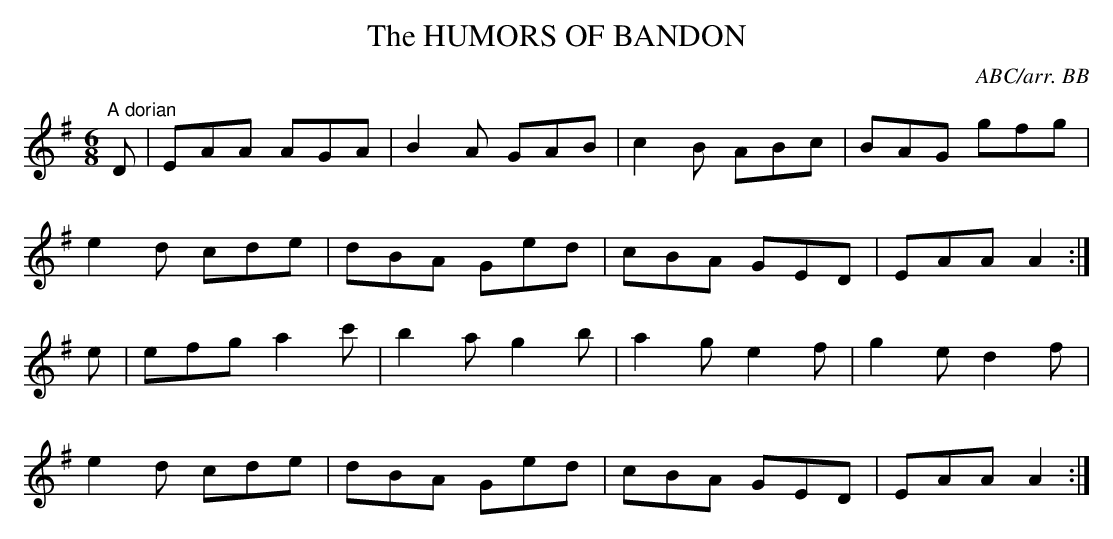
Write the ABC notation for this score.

X:1
T:HUMORS OF BANDON, The
C:ABC/arr. BB
Y:"moderately quick and well marked"
L:1/8
M:6/8
K:G
"A dorian"
D|EAA AGA|B2A GAB|c2B ABc|BAG gfg|
e2d cde|dBA Ged|cBA GED|EAA A2 :|
e|efg a2c'|b2a g2b|a2g e2f|g2e d2f|
e2d cde|dBA Ged|cBA GED|EAA A2 :|
